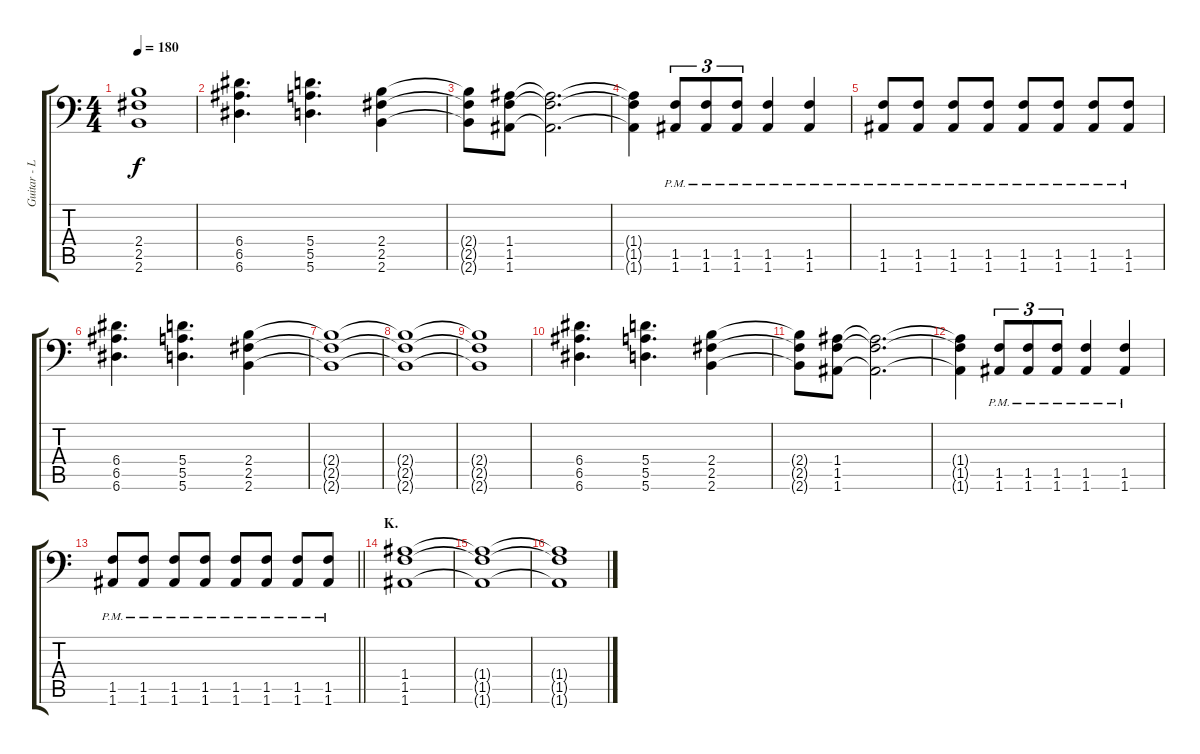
\track ("Guitar - Left" "Guitar - L") {instrument distortionguitar}
\staff {score tabs}
\tuning (B3 Gb3 D3 A2 E2 A1) {hide}
\ts (4 4)
\tempo 180
\clef f4
\ks c
(2.4{t} 2.5{t} 2.6{t}).1{dy f} |
(6.4 6.5 6.6).4{d} (5.4 5.5 5.6).4{d} (2.4 2.5 2.6).4 |
(2.4{t} 2.5{t} 2.6{t}).8 (1.4 1.5 1.6).8 (1.4{t} 1.5{t} 1.6{t}).2{d} |
(1.4{t} 1.5{t} 1.6{t}).4 (1.5{pm} 1.6{pm}).8{tu (3 2)} (1.5{pm} 1.6{pm}).8{tu (3 2)} (1.5{pm} 1.6{pm}).8{tu (3 2)} (1.5{pm} 1.6{pm}).4 (1.5{pm} 1.6{pm}).4 |
(1.5{pm} 1.6{pm}).8 (1.5{pm} 1.6{pm}).8 (1.5{pm} 1.6{pm}).8 (1.5{pm} 1.6{pm}).8 (1.5{pm} 1.6{pm}).8 (1.5{pm} 1.6{pm}).8 (1.5{pm} 1.6{pm}).8 (1.5{pm} 1.6{pm}).8 |
(6.4 6.5 6.6).4{d} (5.4 5.5 5.6).4{d} (2.4 2.5 2.6).4 |
(2.4{t} 2.5{t} 2.6{t}).1 |
(2.4{t} 2.5{t} 2.6{t}).1 |
(2.4{t} 2.5{t} 2.6{t}).1 |
(6.4 6.5 6.6).4{d} (5.4 5.5 5.6).4{d} (2.4 2.5 2.6).4 |
(2.4{t} 2.5{t} 2.6{t}).8 (1.4 1.5 1.6).8 (1.4{t} 1.5{t} 1.6{t}).2{d} |
(1.4{t} 1.5{t} 1.6{t}).4 (1.5{pm} 1.6{pm}).8{tu (3 2)} (1.5{pm} 1.6{pm}).8{tu (3 2)} (1.5{pm} 1.6{pm}).8{tu (3 2)} (1.5{pm} 1.6{pm}).4 (1.5{pm} 1.6{pm}).4 |
\barLineRight lightlight
(1.5{pm} 1.6{pm}).8 (1.5{pm} 1.6{pm}).8 (1.5{pm} 1.6{pm}).8 (1.5{pm} 1.6{pm}).8 (1.5{pm} 1.6{pm}).8 (1.5{pm} 1.6{pm}).8 (1.5{pm} 1.6{pm}).8 (1.5{pm} 1.6{pm}).8 |
\section ("" "K.")
(1.4 1.5 1.6).1 |
(1.4{t} 1.5{t} 1.6{t}).1 |
(1.4{t} 1.5{t} 1.6{t}).1
